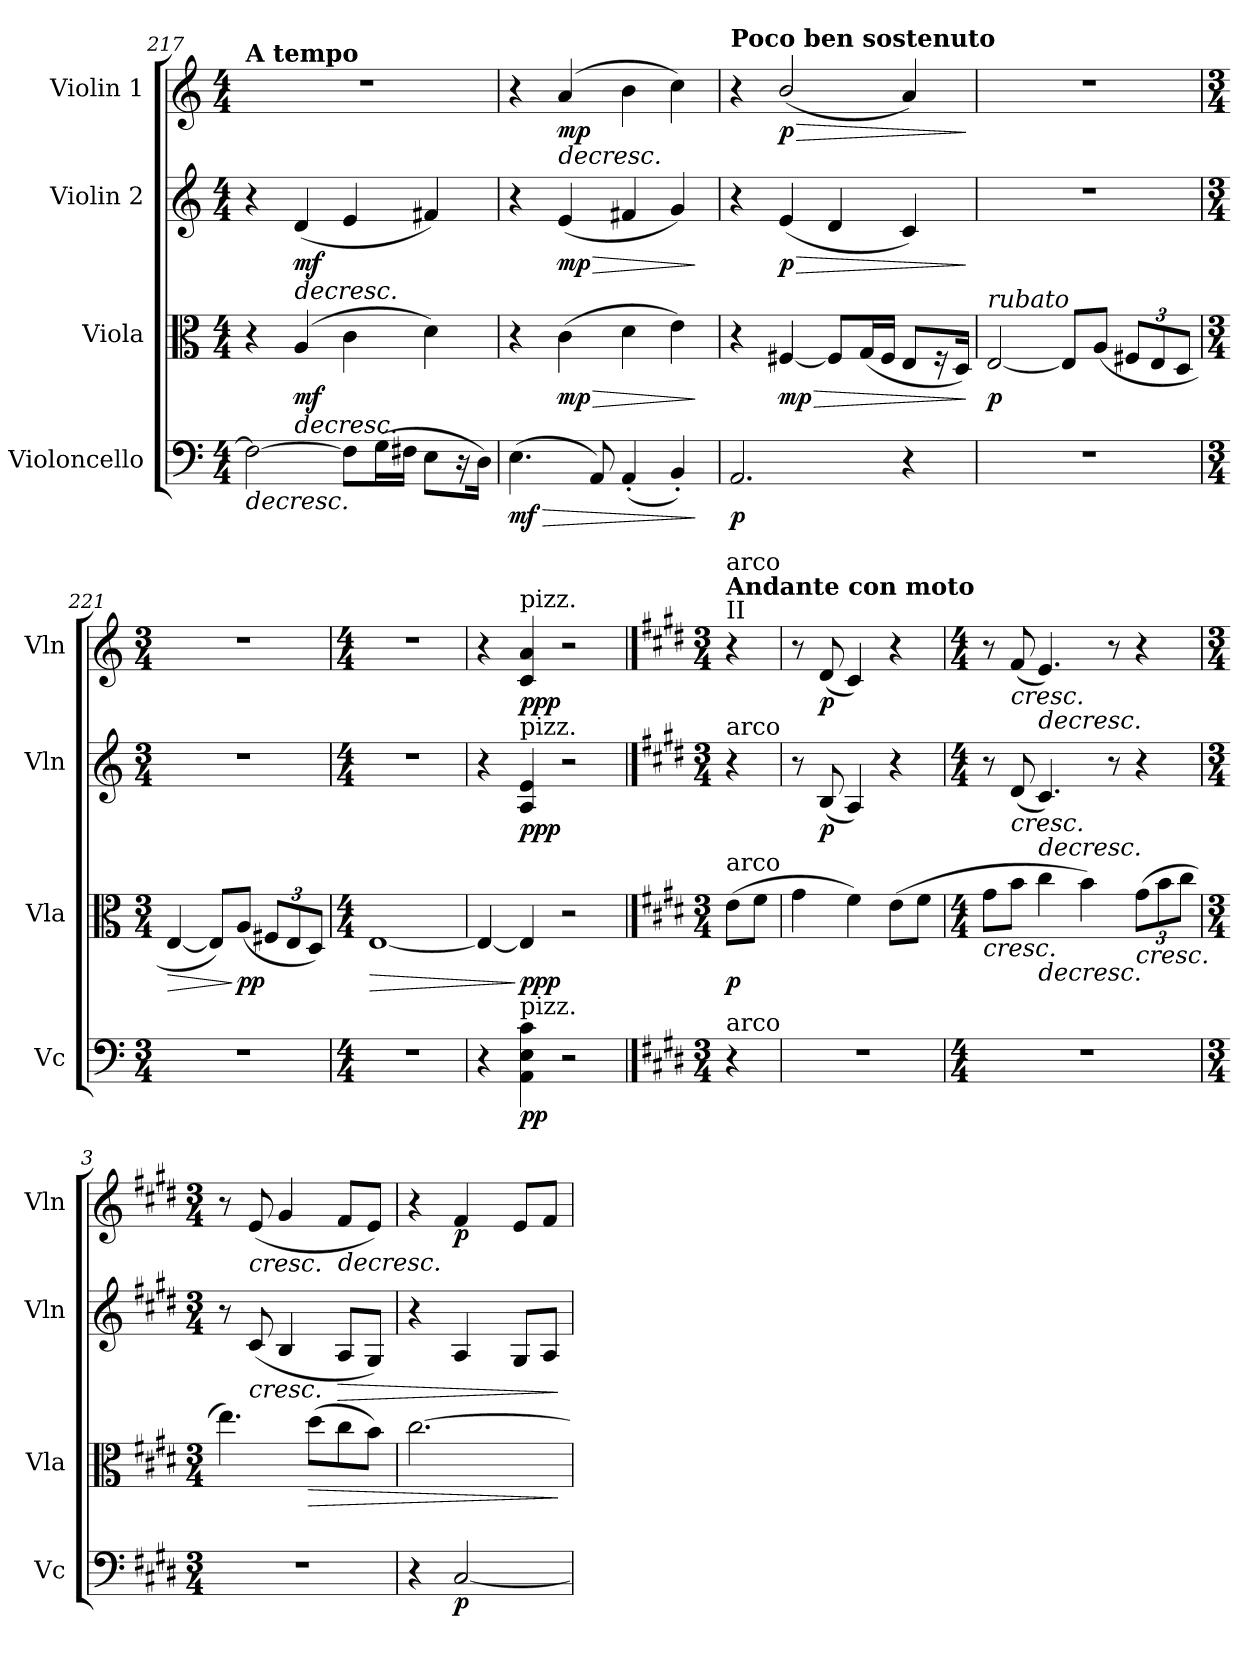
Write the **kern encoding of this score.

**kern	**dynam	**kern	**dynam	**kern	**dynam	**kern	**dynam
*part4	*part4	*part3	*part3	*part2	*part2	*part1	*part1
*staff4	*staff4	*staff3	*staff3	*staff2	*staff2	*staff1	*staff1
*I"Violoncello	*	*I"Viola	*	*I"Violin 2	*	*I"Violin 1	*
*I'Vc	*	*I'Vla	*	*I'Vln	*	*I'Vln	*
*clefF4	*	*clefC3	*	*clefG2	*	*clefG2	*
*k[]	*	*k[]	*	*k[]	*	*k[]	*
*M4/4	*	*M4/4	*	*M4/4	*	*M4/4	*
=217	=217	=217	=217	=217	=217	=217	=217
!	!	!	!	!	!	!LO:TX:a:B:t=A tempo	!
!	!LO:HP:b	!	!	!	!	!	!
2F#\_	>	4r	.	4r	.	1r	.
!	!	!	!LO:HP:b	!	!LO:HP:b	!	!
!	!	!	!LO:DY:n=1:b	!	!LO:DY:n=1:b	!	!
.	.	(>4A/	> mf	(<4d/	> mf	.	.
8F#\L]	.	4c\	.	4e/	.	.	.
(>16G\L	.	.	.	.	.	.	.
16F#X\JJ	.	.	.	.	.	.	.
8E\L	.	4d\)	.	4f#X/)	.	.	.
16r	.	.	.	.	.	.	.
16D\Jk)	.	.	.	.	.	.	.
=218	=218	=218	=218	=218	=218	=218	=218
!	!LO:HP:b	!	!	!	!	!	!
!	!LO:DY:n=1:b	!	!	!	!	!	!
(>4.E\	> mf	4r	.	4r	.	4r	.
!	!	!	!LO:HP:b	!	!LO:HP:b	!	!LO:HP:b
!	!	!	!LO:DY:n=1:b	!	!LO:DY:n=1:b	!	!LO:DY:n=1:b
.	.	(>4c\	> mp	(<4e/	> mp	(>4a/	> mp
8AA/)	.	.	.	.	.	.	.
(<4AA'/	.	4d\	.	4f#X/	.	4b\	.
4BB'/)	.	4e\)	.	4g/)	.	4cc\)	.
.	]	.	]	.	]	.	.
=219	=219	=219	=219	=219	=219	=219	=219
!	!	!	!	!	!	!LO:TX:a:B:t=Poco ben sostenuto	!
!	!LO:DY:b	!	!	!	!	!	!
2.AA/	p	4r	.	4r	.	4r	.
!	!	!	!LO:HP:b	!	!LO:HP:b	!	!LO:HP:b
!	!	!	!LO:DY:n=1:b	!	!LO:DY:n=1:b	!	!LO:DY:n=1:b
.	.	[4F#X/	> mp	(<4e/	> p	(<2b/	> p
.	.	8F#/L]	.	4d/	.	.	.
.	.	(<16G/L	.	.	.	.	.
.	.	16F#/JJ	.	.	.	.	.
4r	.	8E/L	.	4c/)	.	4a/)	.
.	.	16rF	.	.	.	.	.
.	.	16D/Jk)	.	.	.	.	.
.	.	.	]	.	]	.	]
=220	=220	=220	=220	=220	=220	=220	=220
*	*	*	*	*	*	*MM78	*
!	!	!LO:TX:a:i:t=rubato	!	!	!	!	!
!	!	!	!LO:DY:b	!	!	!	!
1r	.	[2E/	p	1r	.	1r	.
.	.	8E/L]	.	.	.	.	.
.	.	(<8A/J	.	.	.	.	.
*	*	*Xbrackettup	*	*	*	*	*
.	.	12F#X/L	.	.	.	.	.
.	.	12E/	.	.	.	.	.
.	.	12D/J	.	.	.	.	.
=221	=221	=221	=221	=221	=221	=221	=221
*M3/4	*	*M3/4	*	*M3/4	*	*M3/4	*
*	*	*	*	*	*	*MM70	*
!	!	!	!LO:HP:b	!	!	!	!
2.r	.	[4E/	>	2.r	.	2.r	.
.	.	8E/L])	.	.	.	.	.
!	!	!	!LO:DY:n=1:b	!	!	!	!
.	.	(<8A/J	] pp	.	.	.	.
.	.	12F#X/L	.	.	.	.	.
.	.	12E/	.	.	.	.	.
.	.	12D/J)	.	.	.	.	.
=222	=222	=222	=222	=222	=222	=222	=222
*M4/4	*	*M4/4	*	*M4/4	*	*M4/4	*
!	!	!	!LO:HP:b	!	!	!	!
1r	.	[1E	>	1r	.	1r	.
=223	=223	=223	=223	=223	=223	=223	=223
4r	.	4E/_	.	4r	.	4r	.
!	!	!	!	!	!	!LO:TX:a:t=pizz.	!
!	!	!	!	!LO:TX:a:t=pizz.	!	!	!
!LO:TX:a:t=pizz.	!	!	!	!	!	!	!
!	!LO:DY:b	!	!LO:DY:n=1:b	!	!LO:DY:b	!	!LO:DY:b
4AA\ 4E\ 4c\	pp	4E/]	] ppp	4A/ 4e/	ppp	4c/ 4a/	ppp
2r	.	2r	.	2r	.	2r	.
==	==	==	==	==	==	==	==
*k[f#c#g#d#]	*	*k[f#c#g#d#]	*	*k[f#c#g#d#]	*	*k[f#c#g#d#]	*
*M3/4	*	*M3/4	*	*M3/4	*	*M3/4	*
*	*	*	*	*	*	*MM54	*
!	!	!	!	!	!	!LO:TX:a:t=II	!
!	!	!	!	!	!	!LO:TX:a:B:t=Andante con moto	!
!	!	!	!	!	!	!LO:TX:a:t=arco	!
!	!	!	!	!LO:TX:a:t=arco	!	!	!
!	!	!LO:TX:a:t=arco	!	!	!	!	!
!LO:TX:a:t=arco	!	!	!	!	!	!	!
!	!	!	!LO:DY:b	!	!	!	!
4r	.	(>8e\L	p	4r	.	4r	.
.	.	8f#\J	.	.	.	.	.
=1	=1	=1	=1	=1	=1	=1	=1
2.r	.	4g#\	.	8r	.	8r	.
!	!	!	!	!	!LO:DY:b	!	!LO:DY:b
.	.	.	.	(<8B/	p	(<8d#/	p
.	.	4f#\)	.	4A/)	.	4c#/)	.
.	.	(>8e\L	.	4r	.	4r	.
.	.	8f#\J	.	.	.	.	.
=2	=2	=2	=2	=2	=2	=2	=2
*M4/4	*	*M4/4	*	*M4/4	*	*M4/4	*
!	!	!	!LO:HP:b	!	!	!	!
1r	.	8g#\L	<	8r	.	8r	.
!	!	!	!	!	!LO:HP:b	!	!LO:HP:b
.	.	8b\J	.	(<8d#/	<	(<8f#/	<
!	!	!	!LO:HP:n=1:b	!	!LO:HP:n=1:b	!	!LO:HP:n=1:b
.	.	4cc#\	] >	4.c#/)	] >	4.e/)	] >
.	.	4b\)	.	.	.	.	.
.	.	.	.	8r	[	8r	[
!	!	!	!LO:HP:n=1:b	!	!	!	!
.	.	(>12g#\L	[ <	4r	.	4r	.
.	.	12b\	.	.	.	.	.
.	.	12cc#\J	.	.	.	.	.
=3	=3	=3	=3	=3	=3	=3	=3
*M3/4	*	*M3/4	*	*M3/4	*	*M3/4	*
*	*	*^	*	*	*	*	*
2.r	.	4.ee\)	8ryy	.	8r	.	8r	.
!	!	!	!	!	!	!LO:HP:b	!	!LO:HP:b
.	.	.	8ryy	]	(<8c#/	<	(<8e/	<
.	.	.	4ryy	.	4B/	]	4g#/	]
!	!	!	!	!LO:HP:b	!	!	!	!
.	.	(>8dd#\L	.	>	.	.	.	.
!	!	!	!	!	!	!LO:HP:b	!	!LO:HP:b
.	.	8cc#\	4ryy	.	8A/L	>	8f#/L	>
.	.	8b\J)	.	.	8G#/J)	.	8e/J)	.
*	*	*v	*v	*	*	*	*	*
.	.	.	.	.	[	.	[
=4	=4	=4	=4	=4	=4	=4	=4
*	*	*^	*	*	*	*	*
4r	.	[2.cc#\	4.ryy	.	4r	.	4r	.
!	!LO:DY:b	!	!	!	!	!	!	!LO:DY:b
[2C#/	p	.	.	.	4A/	.	4f#/	p
.	.	.	4.ryy	[	.	.	.	.
.	.	.	.	.	8G#/L	.	8e/L	.
.	.	.	.	.	8A/J	.	8f#/J	.
*	*	*v	*v	*	*	*	*	*
.	]	.	]	.	]	.	]
=	=	=	=	=	=	=	=
*-	*-	*-	*-	*-	*-	*-	*-
